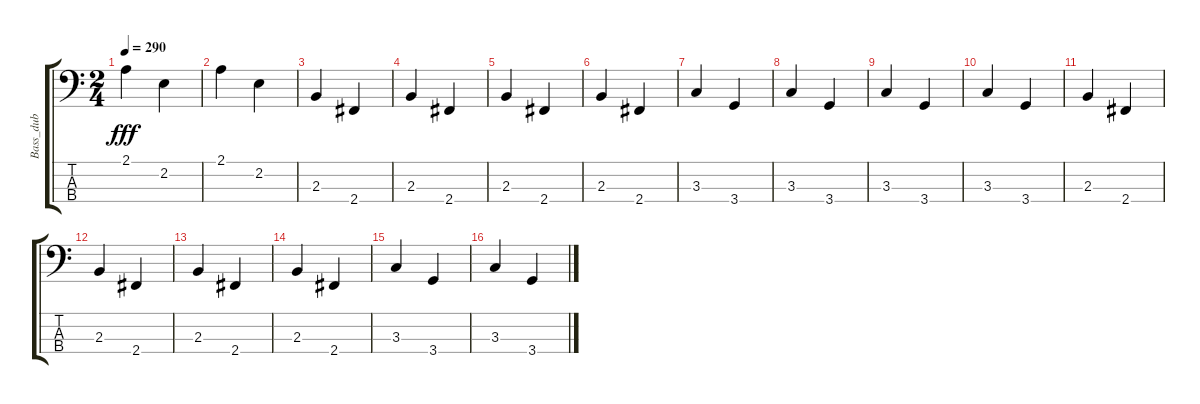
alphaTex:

\track ("Bass_dub" "Bass_dub") {instrument electricguitarmuted}
\staff {score tabs}
\tuning (G2 D2 A1 E1) {hide}
\ts (2 4)
\tempo 290
\clef f4
\ks c
2.1.4{dy fff} 2.2.4 |
2.1.4 2.2.4 |
2.3.4 2.4.4 |
2.3.4 2.4.4 |
2.3.4 2.4.4 |
2.3.4 2.4.4 |
3.3.4 3.4.4 |
3.3.4 3.4.4 |
3.3.4 3.4.4 |
3.3.4 3.4.4 |
2.3.4 2.4.4 |
2.3.4 2.4.4 |
2.3.4 2.4.4 |
2.3.4 2.4.4 |
3.3.4 3.4.4 |
3.3.4 3.4.4
